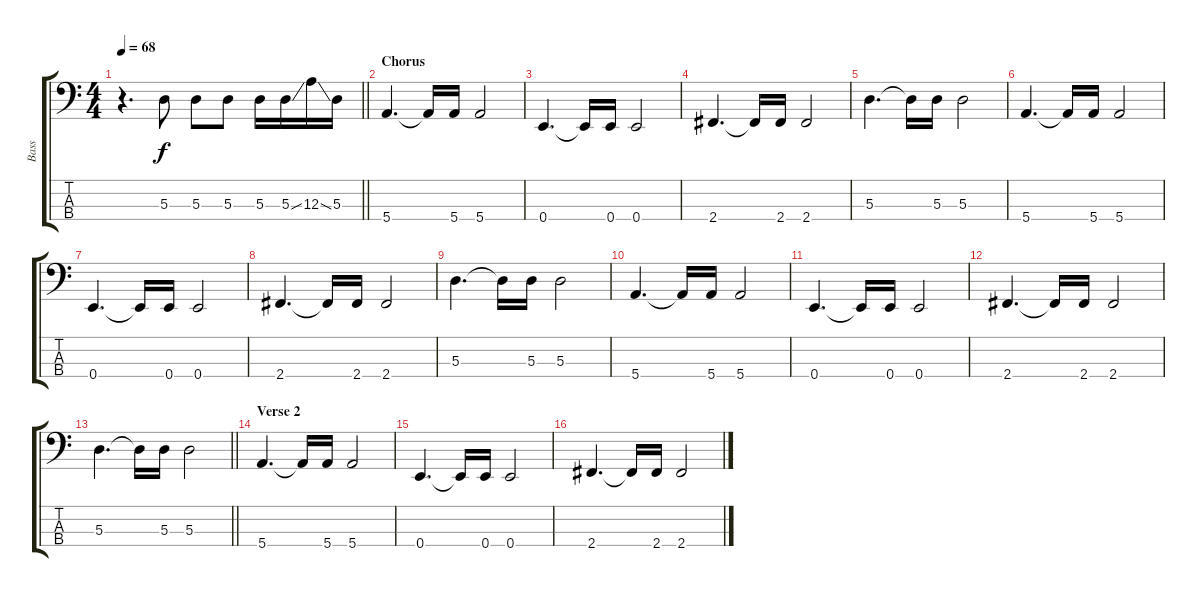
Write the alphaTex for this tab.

\track ("Bass" "Bass") {instrument electricbassfinger}
\staff {score tabs}
\tuning (G2 D2 A1 E1) {hide}
\ts (4 4)
\tempo 68
\clef f4
\barLineRight lightlight
\ks c
r.4{d dy f} 5.3.8 5.3.8 5.3.8 5.3.16 5.3{ss}.16 12.3{ss}.16 5.3.16 |
\section ("" "Chorus")
5.4.4{d} 5.4{t}.16 5.4.16 5.4.2 |
0.4.4{d} 0.4{t}.16 0.4.16 0.4.2 |
2.4.4{d} 2.4{t}.16 2.4.16 2.4.2 |
5.3.4{d} 5.3{t}.16 5.3.16 5.3.2 |
5.4.4{d} 5.4{t}.16 5.4.16 5.4.2 |
0.4.4{d} 0.4{t}.16 0.4.16 0.4.2 |
2.4.4{d} 2.4{t}.16 2.4.16 2.4.2 |
5.3.4{d} 5.3{t}.16 5.3.16 5.3.2 |
5.4.4{d} 5.4{t}.16 5.4.16 5.4.2 |
0.4.4{d} 0.4{t}.16 0.4.16 0.4.2 |
2.4.4{d} 2.4{t}.16 2.4.16 2.4.2 |
\barLineRight lightlight
5.3.4{d} 5.3{t}.16 5.3.16 5.3.2 |
\section ("" "Verse 2")
5.4.4{d} 5.4{t}.16 5.4.16 5.4.2 |
0.4.4{d} 0.4{t}.16 0.4.16 0.4.2 |
2.4.4{d} 2.4{t}.16 2.4.16 2.4.2
